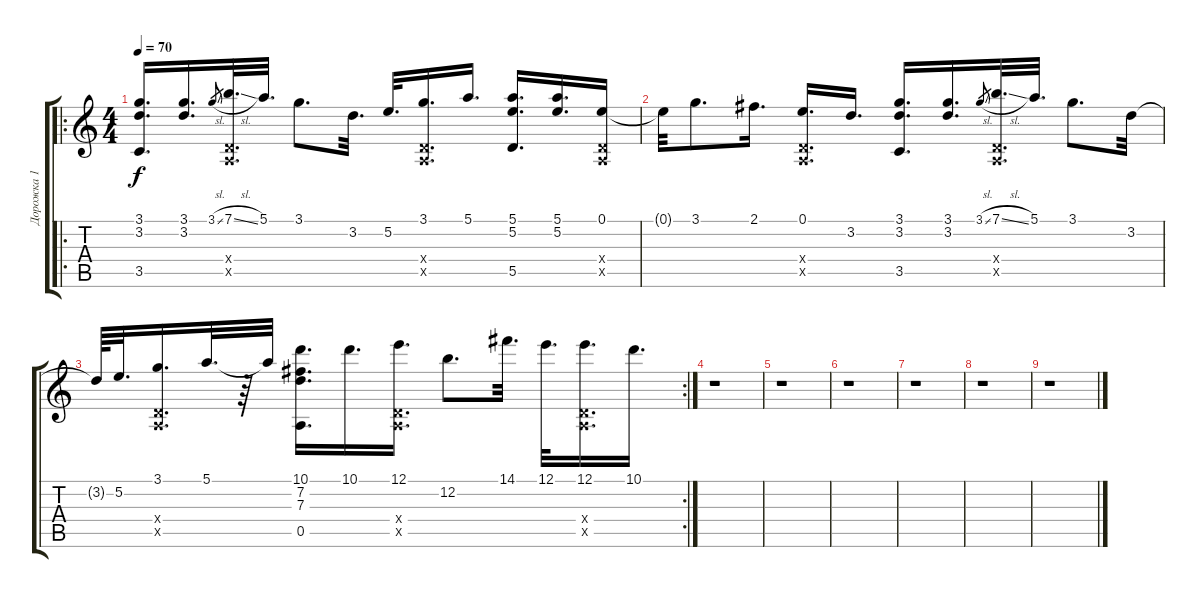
\track ("Дорожка 1" "Дорожка 1") {instrument acousticguitarsteel}
\staff {score tabs}
\tuning (E4 B3 G3 D3 A2 E2) {hide}
\ro
\ts (4 4)
\tempo 70
\clef g2
\ks c
(3.1 3.2 3.5).16{d dy f} (3.1 3.2).16{d} 3.1{sl}.8{gr} (7.1{sl} 0.4{x} 0.5{x}).32{d} 5.1.32{d} 3.1.8{d} 3.2.32{d} 5.2.32{d} (3.1 0.4{x} 0.5{x}).16{d} 5.1.16{d} (5.1 5.2 5.5).16{d} (5.1 5.2).16{d} (0.1 0.4{x} 0.5{x}).16 |
0.1{t}.32 3.1.8{d} 2.1.16{d} (0.1 0.4{x} 0.5{x}).16{d} 3.2.16{d} (3.1 3.2 3.5).16{d} (3.1 3.2).16{d} 3.1{sl}.8{gr} (7.1{sl} 0.4{x} 0.5{x}).32{d} 5.1.32{d} 3.1.8{d} 3.2.32 |
\rc 2
3.2{t}.64 5.2.32{d} (3.1 0.4{x} 0.5{x}).16{d} 5.1.32{d} r.64 5.1{t}.32 (10.1 7.2 7.3 0.5).16{d} 10.1.16{d} (12.1 0.4{x} 0.5{x}).16{d} 12.2.8{d} 14.1.32{d} 12.1.32{d} (12.1 0.4{x} 0.5{x}).16{d} 10.1.16{d} |
r.1 |
r.1 |
r.1 |
r.1 |
r.1 |
r.1
